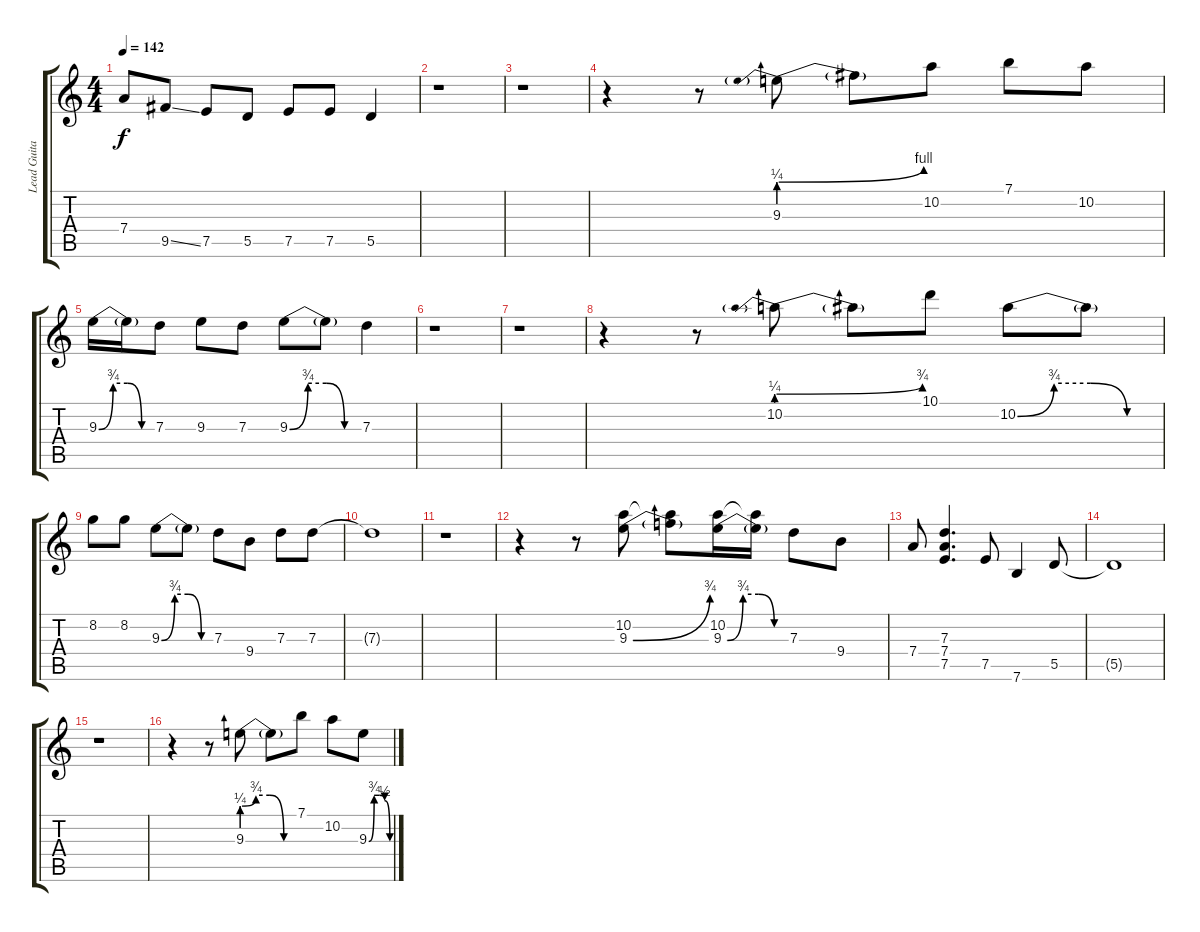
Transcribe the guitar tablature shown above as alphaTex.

\track ("Lead Guitar 1" "Lead Guita") {instrument electricguitarjazz}
\staff {score tabs}
\tuning (E4 B3 G3 D3 A2 E2) {hide}
\ts (4 4)
\tempo 142
\clef g2
\ks c
7.4.8{dy f} 9.5{ss}.8 7.5.8 5.5.8 7.5.8 7.5.8 5.5.4 |
r.1 |
r.1 |
r.4 r.8 9.3{be (prebendbend 0 1 60 4)}.8 9.3{t}.8 10.2.8 7.1.8 10.2.8 |
9.3{be (custom 0 0 15 3 30 3 45 0 60 0)}.16 9.3{t}.16 7.3.8 9.3.8 7.3.8 9.3{be (custom 0 0 15 3 30 3 45 0 60 0)}.8 9.3{t}.8 7.3.4 |
r.1 |
r.1 |
r.4 r.8 10.2{be (prebendbend 0 1 60 3)}.8 10.2{t}.8 10.1.8 10.2{be (custom 0 0 15 3 30 3 45 0 60 0)}.8 10.2{t}.8 |
8.2.8 8.2.8 9.3{be (custom 0 0 15 3 30 3 45 0 60 0)}.8 9.3{t}.8 7.3.8 9.4.8 7.3.8 7.3.8 |
7.3{t}.1 |
r.1 |
r.4 r.8 (10.2 9.3{be (bend 0 0 60 3)}).8 (10.2{t} 9.3{t}).8 (10.2 9.3{be (custom 0 0 15 3 30 3 45 0 60 0)}).16 (10.2{t} 9.3{t}).16 7.3.8 9.4.8 |
7.4.8 (7.3 7.4 7.5).4{d} 7.5.8 7.6.4 5.5.8 |
5.5{t}.1 |
r.1 |
r.4 r.8 9.3{be (custom 0 1 15 3 30 3 45 0 60 0)}.8 9.3{t}.8 7.1.8 10.2.8 9.3{be (custom 0 0 15 3 30 3 45 2 60 0)}.8
